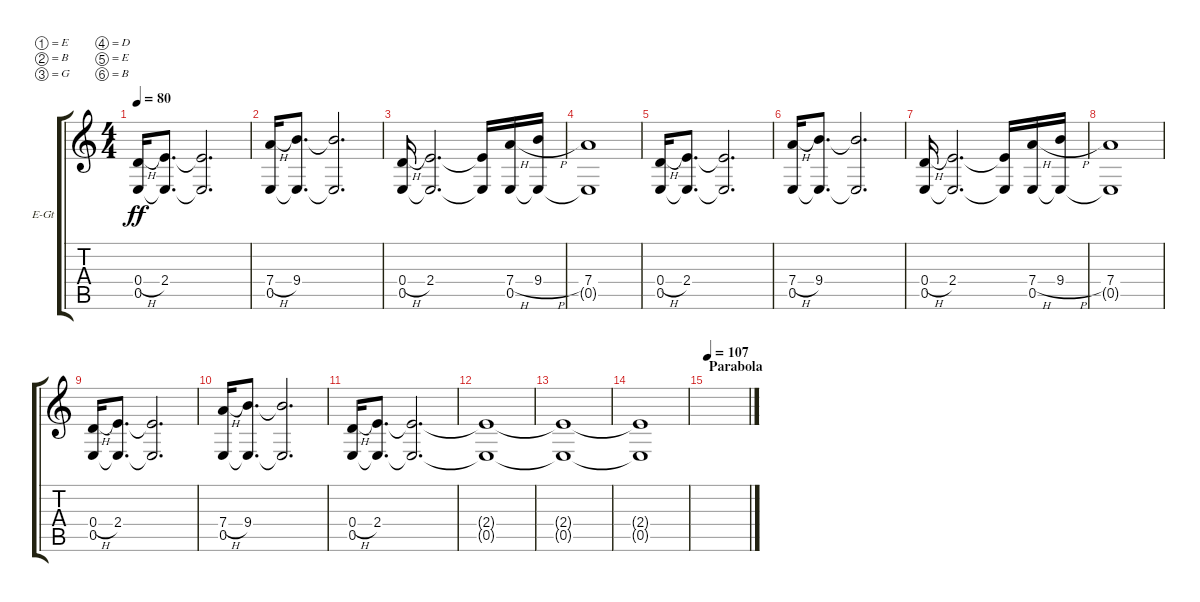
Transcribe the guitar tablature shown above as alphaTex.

\defaultSystemsLayout 4
\bracketExtendMode groupsimilarinstruments
\firstSystemTrackNameOrientation horizontal
\otherSystemsTrackNameOrientation horizontal
\track ("Adam Jones - Clean Guitar" "E-Gt") {instrument electricguitarclean}
\staff {score tabs}
\tuning (E4 B3 G3 D3 E2 B1)
\ts (4 4)
\tempo 80
\clef g2
\ks c
(0.5 0.4{h}).16{dy ff} (2.4 0.5{t}).8{d} (0.5{t} 2.4{t}).2{d} |
(0.5 7.4{h}).16 (9.4 0.5{t}).8{d} (0.5{t} 9.4{t}).2{d} |
(0.5 0.4{h}).16 (0.5{t} 2.4).2{d} (0.5{t} 2.4{t}).16 (0.5 7.4{h}).16 (9.4{h} 0.5{t}).16 |
(7.4 0.5{t}).1 |
(0.5 0.4{h}).16 (2.4 0.5{t}).8{d} (0.5{t} 2.4{t}).2{d} |
(0.5 7.4{h}).16 (9.4 0.5{t}).8{d} (0.5{t} 9.4{t}).2{d} |
(0.5 0.4{h}).16 (0.5{t} 2.4).2{d} (0.5{t} 2.4{t}).16 (0.5 7.4{h}).16 (9.4{h} 0.5{t}).16 |
(7.4 0.5{t}).1 |
(0.5 0.4{h}).16 (2.4 0.5{t}).8{d} (0.5{t} 2.4{t}).2{d} |
(0.5 7.4{h}).16 (9.4 0.5{t}).8{d} (0.5{t} 9.4{t}).2{d} |
(0.5 0.4{h}).16 (2.4 0.5{t}).8{d} (0.5{t} 2.4{t}).2{d} |
(2.4{t} 0.5{t}).1 |
(0.5{t} 2.4{t}).1 |
(0.5{t} 2.4{t}).1 |
\section ("" "Parabola")
\tempo 107
\scale
0.257261 |
\scale
0.257261
